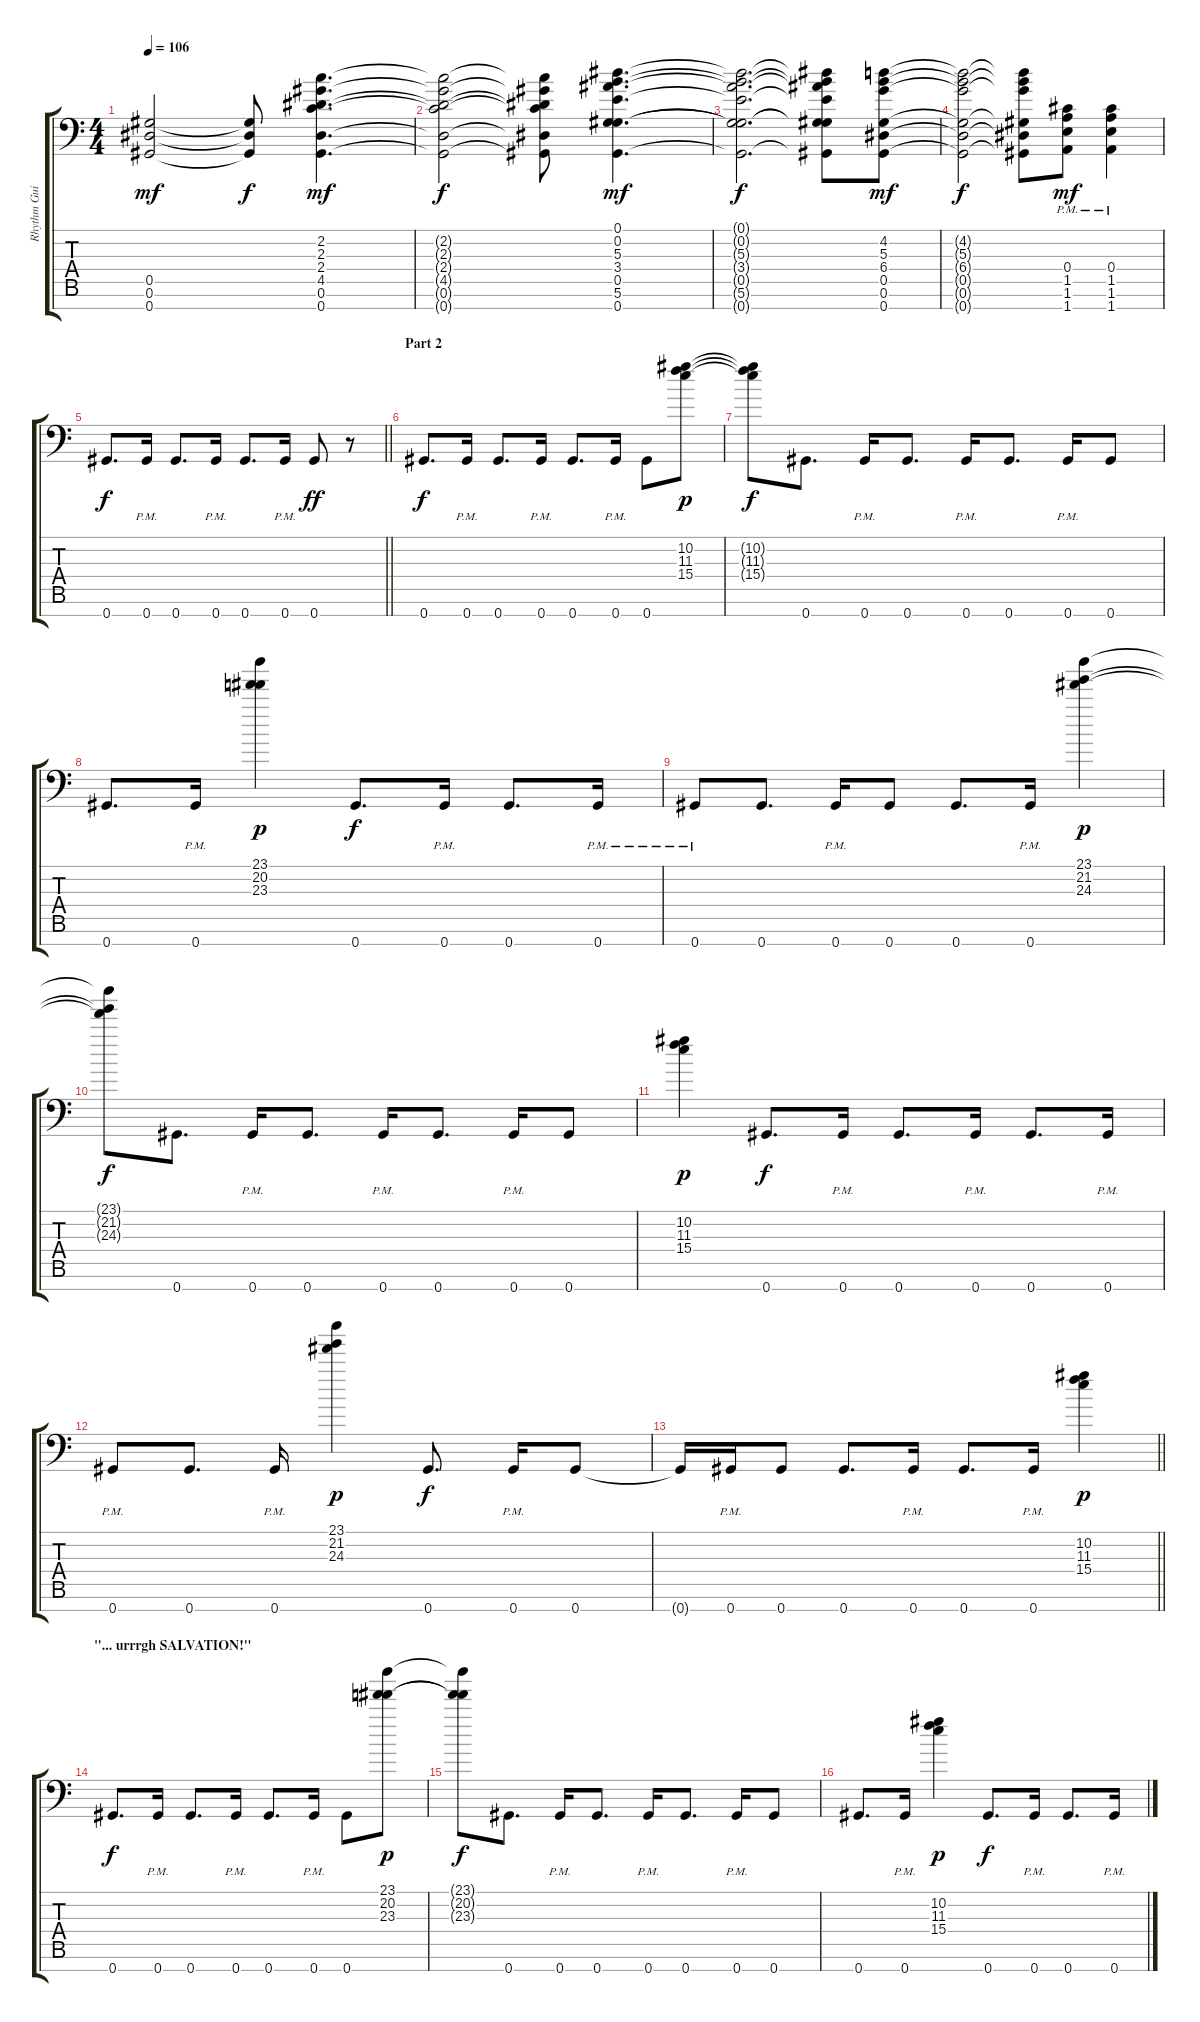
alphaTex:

\track ("Rhythm Guitar L" "Rhythm Gui") {instrument distortionguitar}
\staff {score tabs}
\tuning (Eb4 Bb3 Gb3 Db3 Ab2 Eb2 Ab1) {hide}
\ts (4 4)
\tempo 106
\clef f4
\ks c
(0.5 0.6 0.7).2{dy mf} (0.5{t} 0.6{t} 0.7{t}).8{dy f} (2.2 2.3 2.4 4.5 0.6 0.7).4{d dy mf} |
(2.2{t} 2.3{t} 2.4{t} 4.5{t} 0.6{t} 0.7{t}).2{dy f} (2.2{t} 2.3{t} 2.4{t} 4.5{t} 0.6{t} 0.7{t}).8 (0.1 0.2 5.3 3.4 0.5 5.6 0.7).4{d dy mf} |
(0.1{t} 0.2{t} 5.3{t} 3.4{t} 0.5{t} 5.6{t} 0.7{t}).2{d dy f} (0.1{t} 0.2{t} 5.3{t} 3.4{t} 0.5{t} 5.6{t} 0.7{t}).8 (4.2 5.3 6.4 0.5 0.6 0.7).8{dy mf} |
(4.2{t} 5.3{t} 6.4{t} 0.5{t} 0.6{t} 0.7{t}).2{dy f} (4.2{t} 5.3{t} 6.4{t} 0.5{t} 0.6{t} 0.7{t}).8 (0.4{pm} 1.5{pm} 1.6{pm} 1.7{pm}).8{dy mf} (0.4{pm} 1.5{pm} 1.6{pm} 1.7{pm}).4 |
\barLineRight lightlight
0.7.8{d dy f} 0.7{pm}.16 0.7.8{d} 0.7{pm}.16 0.7.8{d} 0.7{pm}.16 0.7.8{dy ff} r.8 |
\section ("" "Part 2")
0.7.8{d dy f} 0.7{pm}.16 0.7.8{d} 0.7{pm}.16 0.7.8{d} 0.7{pm}.16 0.7.8 (10.2 11.3 15.4).8{dy p} |
(10.2{t} 11.3{t} 15.4{t}).8{dy f} 0.7.8{d} 0.7{pm}.16 0.7.8{d} 0.7{pm}.16 0.7.8{d} 0.7{pm}.16 0.7.8 |
0.7.8{d} 0.7{pm}.16 (23.1 20.2 23.3).4{dy p} 0.7.8{d dy f} 0.7{pm}.16 0.7.8{d} 0.7{pm}.16 |
0.7{pm}.8 0.7.8{d} 0.7{pm}.16 0.7.8 0.7.8{d} 0.7{pm}.16 (23.1 21.2 24.3).4{dy p} |
(23.1{t} 21.2{t} 24.3{t}).8{dy f} 0.7.8{d} 0.7{pm}.16 0.7.8{d} 0.7{pm}.16 0.7.8{d} 0.7{pm}.16 0.7.8 |
(10.2 11.3 15.4).4{dy p} 0.7.8{d dy f} 0.7{pm}.16 0.7.8{d} 0.7{pm}.16 0.7.8{d} 0.7{pm}.16 |
0.7{pm}.8 0.7.8{d} 0.7{pm}.16 (23.1 21.2 24.3).4{dy p} 0.7.8{d dy f} 0.7{pm}.16 0.7.8 |
\barLineRight lightlight
0.7{t}.16 0.7{pm}.16 0.7.8 0.7.8{d} 0.7{pm}.16 0.7.8{d} 0.7{pm}.16 (10.2 11.3 15.4).4{dy p} |
\section ("" "\"... urrrgh SALVATION!\"")
0.7.8{d dy f} 0.7{pm}.16 0.7.8{d} 0.7{pm}.16 0.7.8{d} 0.7{pm}.16 0.7.8 (23.1 20.2 23.3).8{dy p} |
(23.1{t} 20.2{t} 23.3{t}).8{dy f} 0.7.8{d} 0.7{pm}.16 0.7.8{d} 0.7{pm}.16 0.7.8{d} 0.7{pm}.16 0.7.8 |
0.7.8{d} 0.7{pm}.16 (10.2 11.3 15.4).4{dy p} 0.7.8{d dy f} 0.7{pm}.16 0.7.8{d} 0.7{pm}.16
